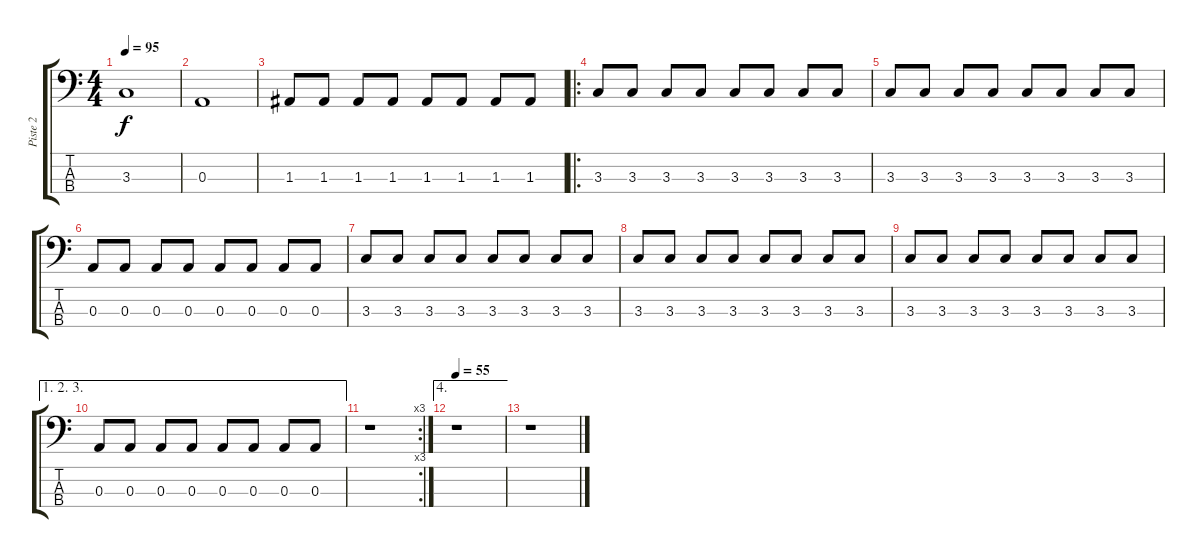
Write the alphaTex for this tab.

\track ("Piste 2" "Piste 2") {instrument electricbassfinger}
\staff {score tabs}
\tuning (G2 D2 A1 E1) {hide}
\ts (4 4)
\tempo 95
\clef f4
\ks c
3.3{t}.1{dy f} |
0.3.1 |
1.3.8 1.3.8 1.3.8 1.3.8 1.3.8 1.3.8 1.3.8 1.3.8 |
\ro
3.3.8 3.3.8 3.3.8 3.3.8 3.3.8 3.3.8 3.3.8 3.3.8 |
3.3.8 3.3.8 3.3.8 3.3.8 3.3.8 3.3.8 3.3.8 3.3.8 |
0.3.8 0.3.8 0.3.8 0.3.8 0.3.8 0.3.8 0.3.8 0.3.8 |
3.3.8 3.3.8 3.3.8 3.3.8 3.3.8 3.3.8 3.3.8 3.3.8 |
3.3.8 3.3.8 3.3.8 3.3.8 3.3.8 3.3.8 3.3.8 3.3.8 |
3.3.8 3.3.8 3.3.8 3.3.8 3.3.8 3.3.8 3.3.8 3.3.8 |
\ae (1 2 3)
0.3.8 0.3.8 0.3.8 0.3.8 0.3.8 0.3.8 0.3.8 0.3.8 |
\rc 3
r.1 |
\ae 4
\tempo 55
r.1 |
r.1
